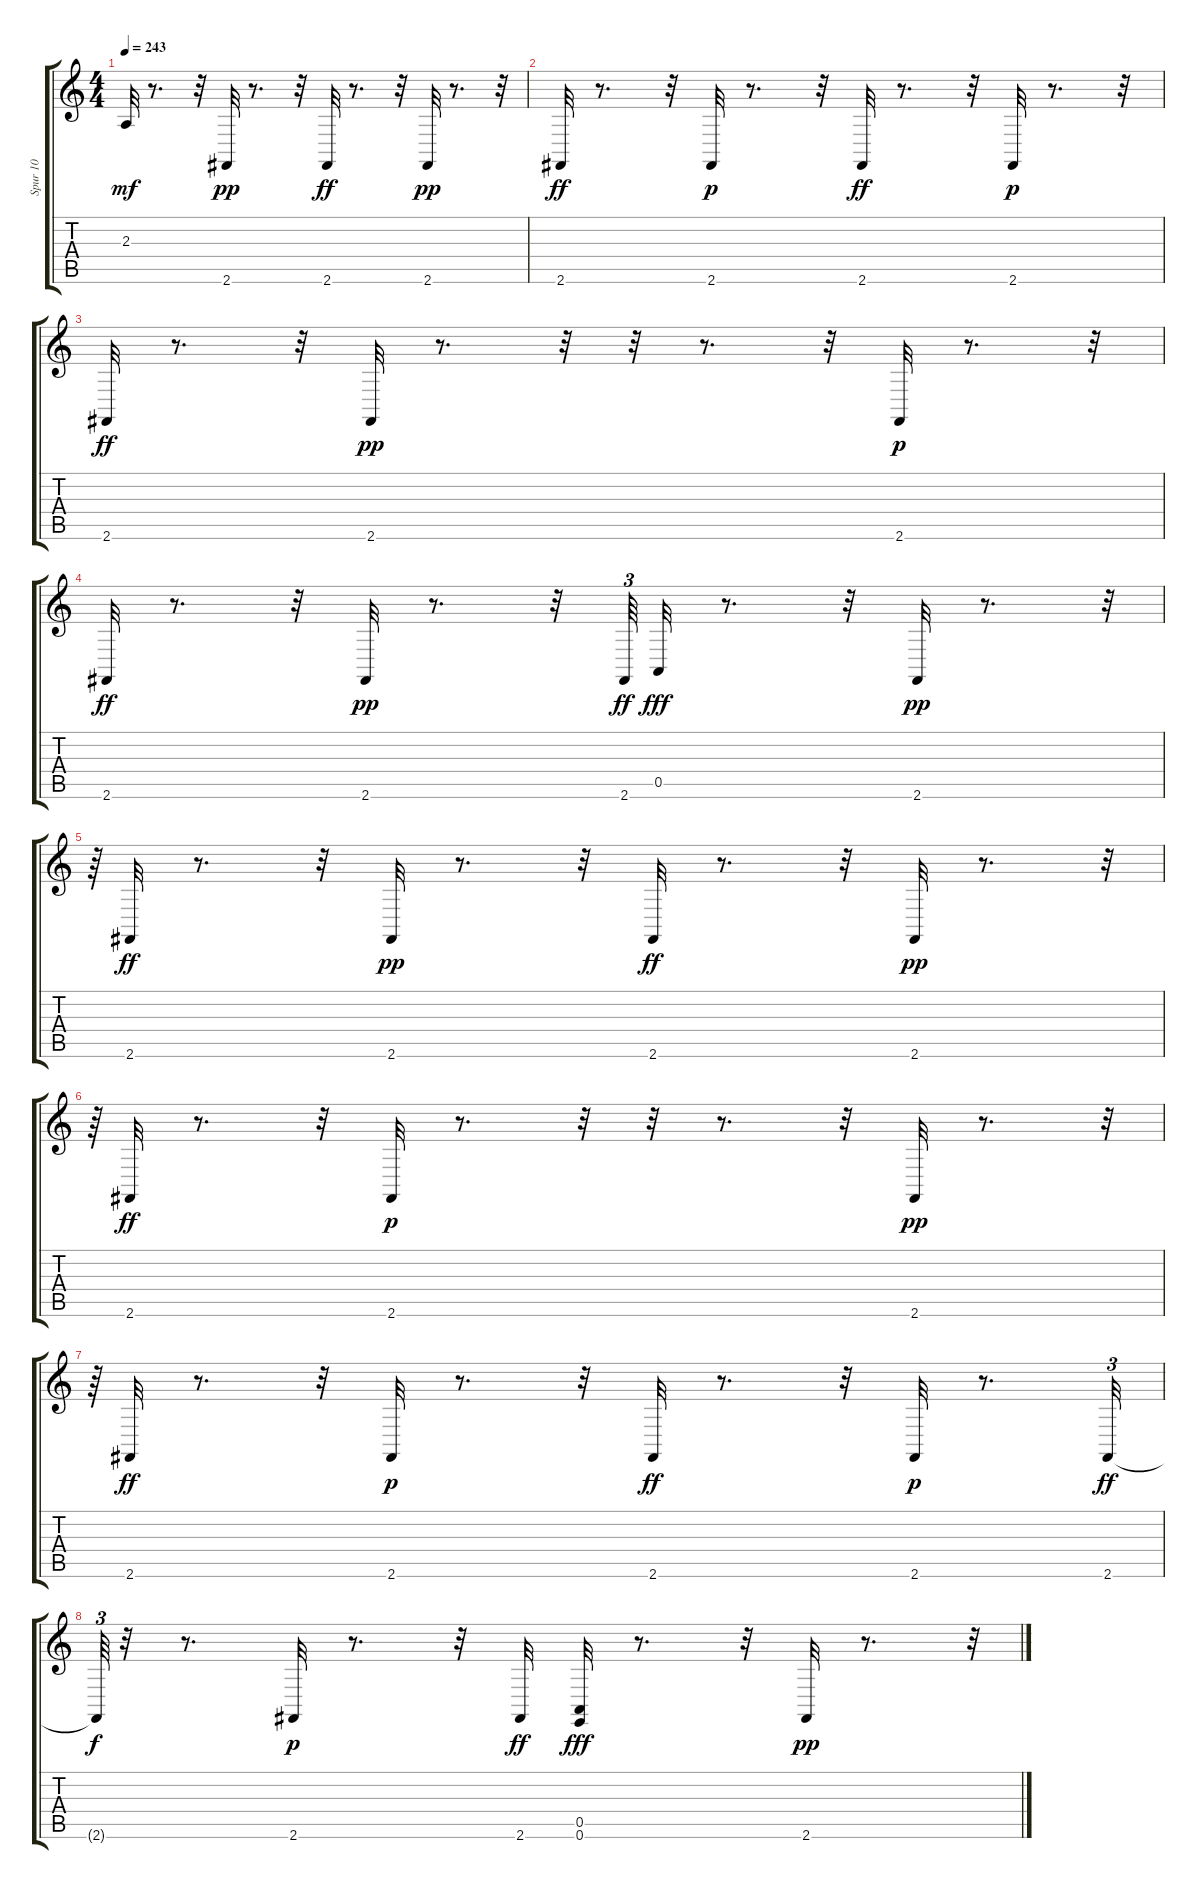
\track ("Spur 10" "Spur 10") {instrument acousticgrandpiano}
\staff {score tabs}
\tuning (E4 B3 G3 D3 A2 E2) {hide}
\ts (4 4)
\tempo 243
\clef g2
\ks c
2.3.32{dy mf} r.8{d} r.32 2.6.32{dy pp} r.8{d} r.32 2.6.32{dy ff} r.8{d} r.32 2.6.32{dy pp} r.8{d} r.32 |
2.6.32{dy ff} r.8{d} r.32 2.6.32{dy p} r.8{d} r.32 2.6.32{dy ff} r.8{d} r.32 2.6.32{dy p} r.8{d} r.32 |
2.6.32{dy ff} r.8{d} r.32 2.6.32{dy pp} r.8{d} r.32 r.32 r.8{d} r.32 2.6.32{dy p} r.8{d} r.32 |
2.6.32{dy ff} r.8{d} r.32 2.6.32{dy pp} r.8{d} r.32 2.6.64{tu (3 2) dy ff} 0.5.32{dy fff} r.8{d} r.32 2.6.32{dy pp} r.8{d} r.32{tu (3 2)} |
r.64{tu (3 2)} 2.6.32{dy ff} r.8{d} r.32 2.6.32{dy pp} r.8{d} r.32 2.6.32{dy ff} r.8{d} r.32 2.6.32{dy pp} r.8{d} r.32{tu (3 2)} |
r.64{tu (3 2)} 2.6.32{dy ff} r.8{d} r.32 2.6.32{dy p} r.8{d} r.32 r.32 r.8{d} r.32 2.6.32{dy pp} r.8{d} r.32{tu (3 2)} |
r.64{tu (3 2)} 2.6.32{dy ff} r.8{d} r.32 2.6.32{dy p} r.8{d} r.32 2.6.32{dy ff} r.8{d} r.32 2.6.32{dy p} r.8{d} 2.6.32{tu (3 2) dy ff} |
2.6{t}.64{tu (3 2) dy f} r.32 r.8{d} 2.6.32{dy p} r.8{d} r.32 2.6.32{dy ff} (0.5 0.6).32{dy fff} r.8{d} r.32 2.6.32{dy pp} r.8{d} r.32{tu (3 2)}
